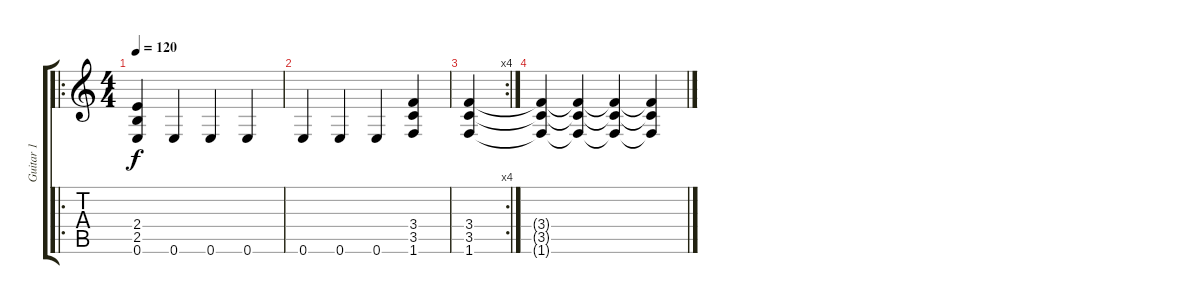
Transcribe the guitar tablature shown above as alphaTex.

\track ("Guitar 1" "Guitar 1") {instrument acousticguitarsteel}
\staff {score tabs}
\tuning (E4 B3 G3 D3 A2 E2) {hide}
\ro
\ts (4 4)
\tempo 120
\clef g2
\ks c
(2.4 2.5 0.6).4{dy f} 0.6.4 0.6.4 0.6.4 |
0.6.4 0.6.4 0.6.4 (3.4 3.5 1.6).4 |
\rc 4
(3.4 3.5 1.6).4 |
(3.4{t} 3.5{t} 1.6{t}).4 (3.4{t} 3.5{t} 1.6{t}).4 (3.4{t} 3.5{t} 1.6{t}).4 (3.4{t} 3.5{t} 1.6{t}).4
